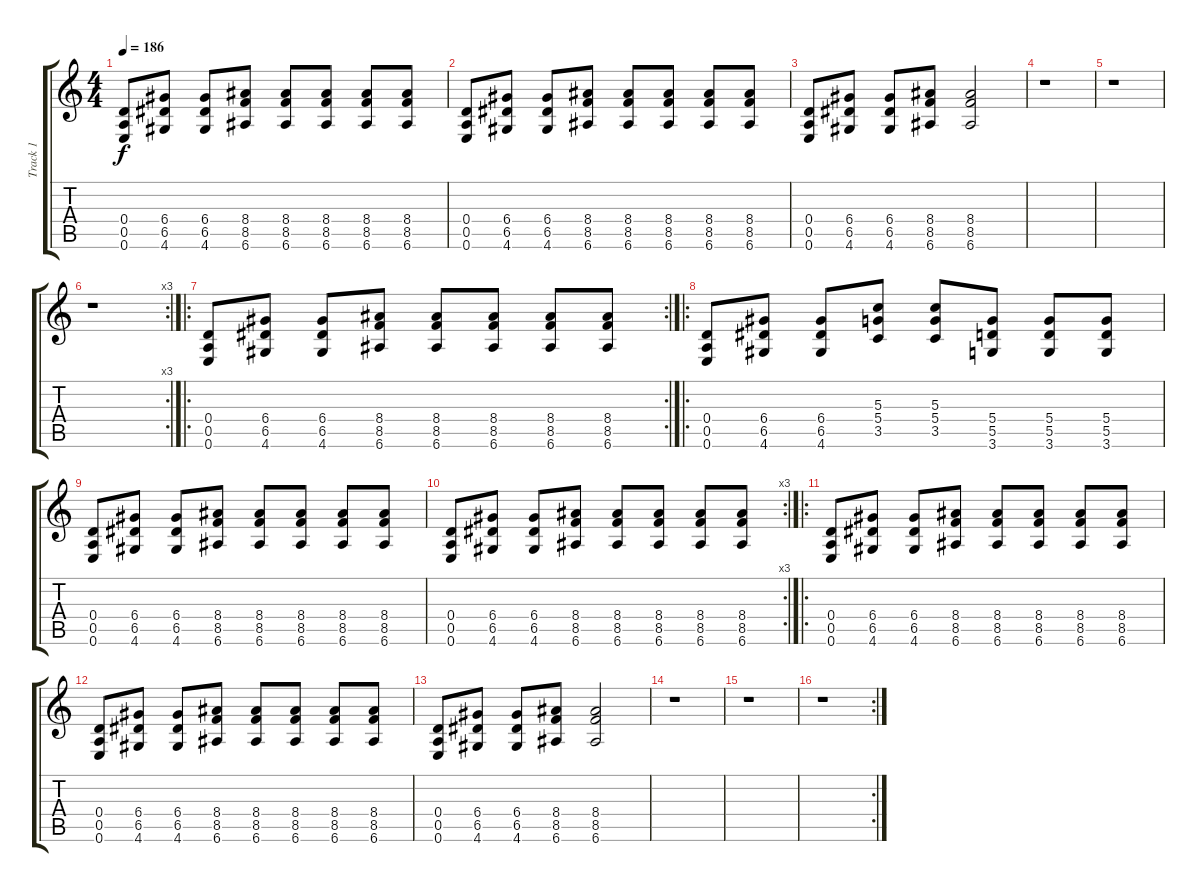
\track ("Track 1" "Track 1") {instrument overdrivenguitar}
\staff {score tabs}
\tuning (E4 B3 G3 D3 A2 E2) {hide}
\ts (4 4)
\tempo 186
\clef g2
\ks c
(0.4 0.5 0.6).8{dy f instrument overdrivenguitar} (6.4 6.5 4.6).8 (6.4 6.5 4.6).8 (8.4 8.5 6.6).8 (8.4 8.5 6.6).8 (8.4 8.5 6.6).8 (8.4 8.5 6.6).8 (8.4 8.5 6.6).8 |
(0.4 0.5 0.6).8 (6.4 6.5 4.6).8 (6.4 6.5 4.6).8 (8.4 8.5 6.6).8 (8.4 8.5 6.6).8 (8.4 8.5 6.6).8 (8.4 8.5 6.6).8 (8.4 8.5 6.6).8 |
(0.4 0.5 0.6).8 (6.4 6.5 4.6).8 (6.4 6.5 4.6).8 (8.4 8.5 6.6).8 (8.4 8.5 6.6).2 |
r.1 |
r.1 |
\rc 3
r.1 |
\ro
\rc 2
(0.4 0.5 0.6).8 (6.4 6.5 4.6).8 (6.4 6.5 4.6).8 (8.4 8.5 6.6).8 (8.4 8.5 6.6).8 (8.4 8.5 6.6).8 (8.4 8.5 6.6).8 (8.4 8.5 6.6).8 |
\ro
(0.4 0.5 0.6).8 (6.4 6.5 4.6).8 (6.4 6.5 4.6).8 (5.3 5.4 3.5).8 (5.3 5.4 3.5).8 (5.4 5.5 3.6).8 (5.4 5.5 3.6).8 (5.4 5.5 3.6).8 |
(0.4 0.5 0.6).8 (6.4 6.5 4.6).8 (6.4 6.5 4.6).8 (8.4 8.5 6.6).8 (8.4 8.5 6.6).8 (8.4 8.5 6.6).8 (8.4 8.5 6.6).8 (8.4 8.5 6.6).8 |
\rc 3
(0.4 0.5 0.6).8 (6.4 6.5 4.6).8 (6.4 6.5 4.6).8 (8.4 8.5 6.6).8 (8.4 8.5 6.6).8 (8.4 8.5 6.6).8 (8.4 8.5 6.6).8 (8.4 8.5 6.6).8 |
\ro
(0.4 0.5 0.6).8 (6.4 6.5 4.6).8 (6.4 6.5 4.6).8 (8.4 8.5 6.6).8 (8.4 8.5 6.6).8 (8.4 8.5 6.6).8 (8.4 8.5 6.6).8 (8.4 8.5 6.6).8 |
(0.4 0.5 0.6).8 (6.4 6.5 4.6).8 (6.4 6.5 4.6).8 (8.4 8.5 6.6).8 (8.4 8.5 6.6).8 (8.4 8.5 6.6).8 (8.4 8.5 6.6).8 (8.4 8.5 6.6).8 |
(0.4 0.5 0.6).8 (6.4 6.5 4.6).8 (6.4 6.5 4.6).8 (8.4 8.5 6.6).8 (8.4 8.5 6.6).2 |
r.1 |
r.1 |
\rc 2
r.1
